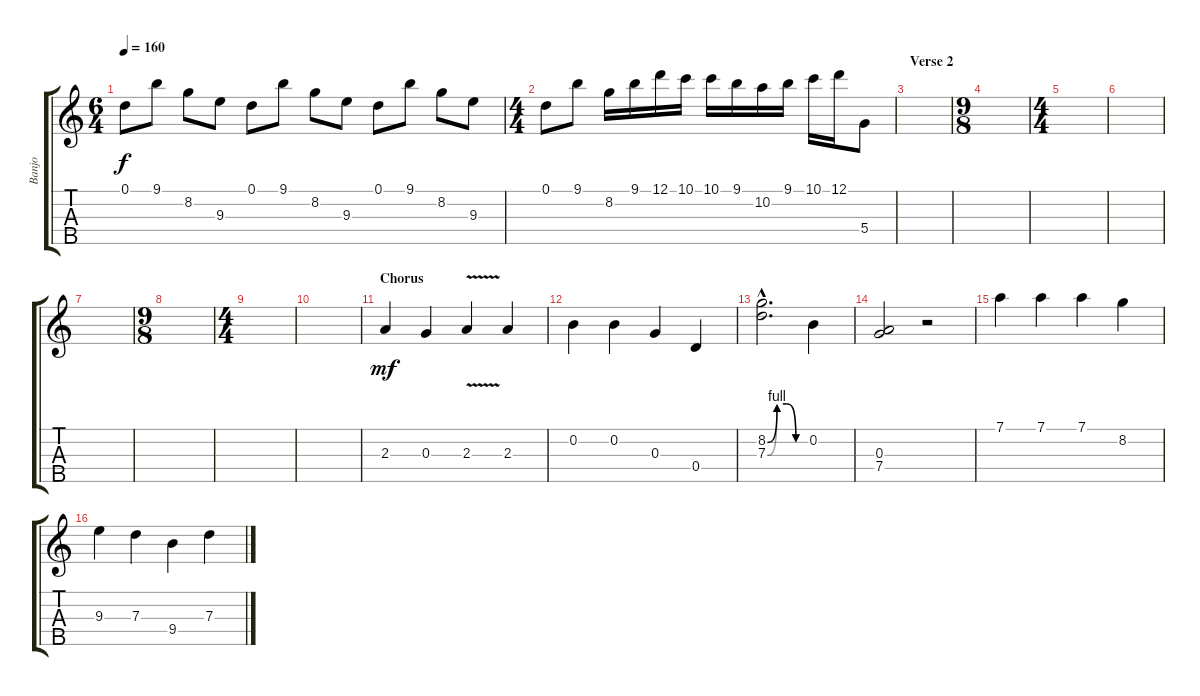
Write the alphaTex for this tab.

\track ("Banjo" "Banjo") {instrument banjo}
\staff {score tabs}
\tuning (D4 B3 G3 D3 G4) {hide}
\displaytranspose 12
\ts (6 4)
\tempo 160
\clef g2
\ks c
0.1.8{dy f} 9.1.8 8.2.8 9.3.8 0.1.8 9.1.8 8.2.8 9.3.8 0.1.8 9.1.8 8.2.8 9.3.8 |
\ts (4 4)
0.1.8 9.1.8 8.2.16 9.1.16 12.1.16 10.1.16 10.1.16 9.1.16 10.2.16 9.1.16 10.1.16 12.1.16 5.4.8 |
\section ("" "Verse 2")
|
\ts (9 8)
|
\ts (4 4)
|
|
|
\ts (9 8)
|
\ts (4 4)
|
|
\section ("" "Chorus")
2.3.4{dy mf} 0.3.4 2.3{v}.4 2.3.4 |
0.2.4 0.2.4 0.3.4 0.4.4 |
(8.2{be (custom 0 0 15 4 30 4 45 0 60 0) hac} 7.3{be (custom 0 0 15 4 30 4 45 0 60 0) hac}).2{d} 0.2.4 |
(0.3 7.4).2 r.2 |
7.1.4 7.1.4 7.1.4 8.2.4 |
9.3.4 7.3.4 9.4.4 7.3.4
